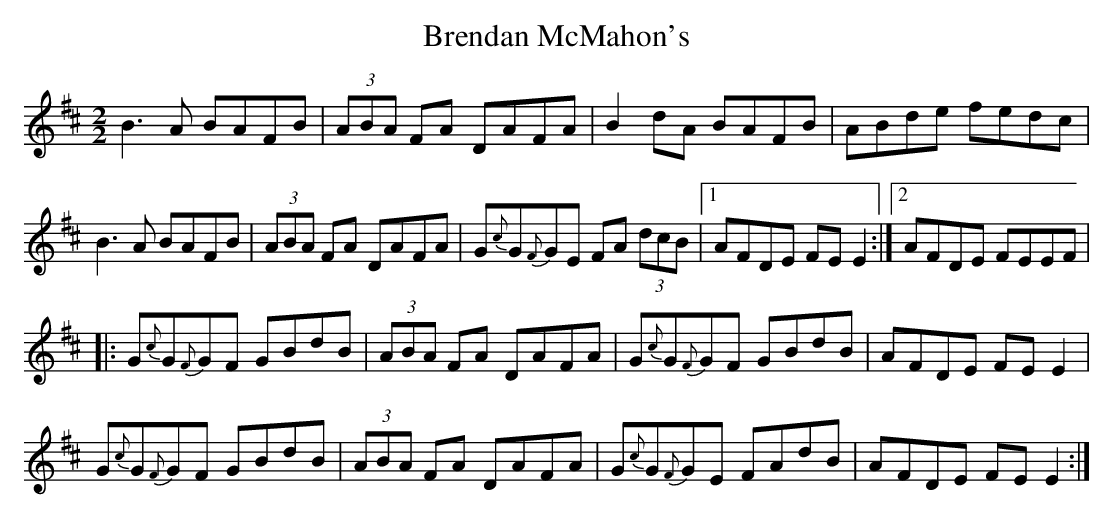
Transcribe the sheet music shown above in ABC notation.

X:1
T:Brendan McMahon's
M:2/2
L:1/8
K:EDor
  B3A BAFB|(3ABA FA DAFA|B2dA BAFB|ABde fedc|
  B3A BAFB|(3ABA FA DAFA|G{c}G{F}GE FA (3dcB|1 AFDE FEE2:|2 AFDE FEEF|
|:  G{c}G{F}GF GBdB|(3ABA FA DAFA|G{c}G{F}GF GBdB|AFDE FEE2|
  G{c}G{F}GF GBdB|(3ABA FA DAFA|G{c}G{F}GE FAdB|AFDE FEE2:|
